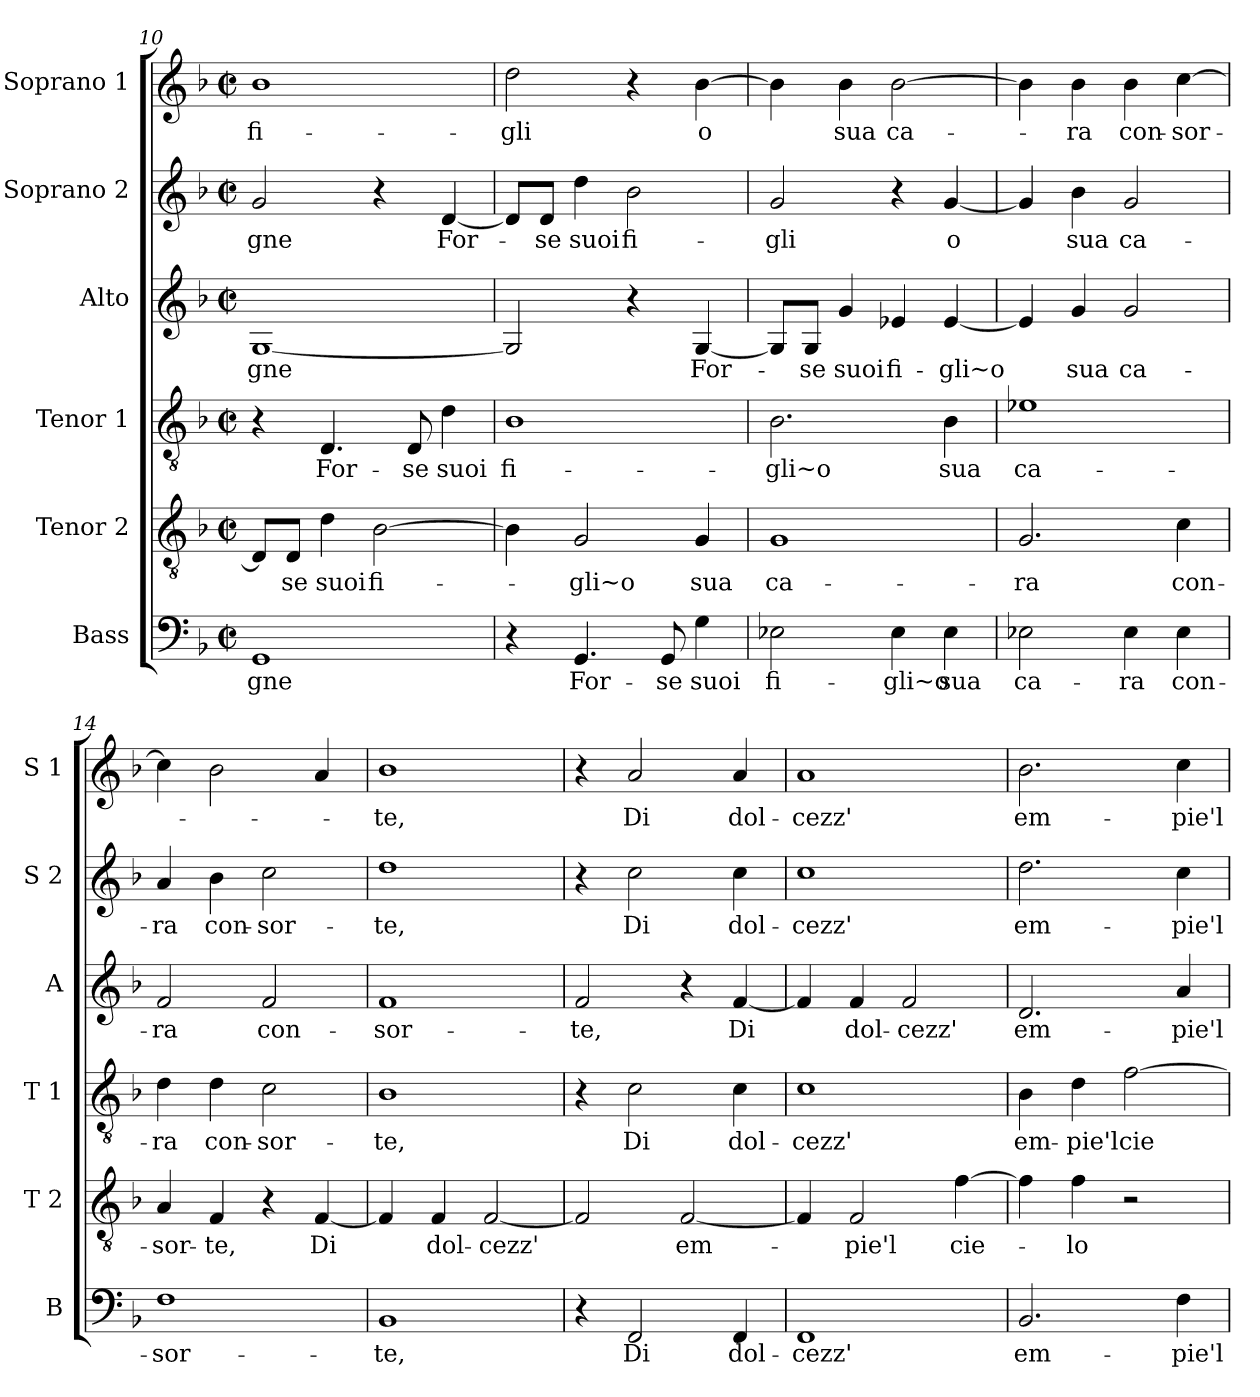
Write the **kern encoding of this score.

**kern	**text	**kern	**text	**kern	**text	**kern	**text	**kern	**text	**kern	**text
*part6	*part6	*part5	*part5	*part4	*part4	*part3	*part3	*part2	*part2	*part1	*part1
*staff6	*staff6	*staff5	*staff5	*staff4	*staff4	*staff3	*staff3	*staff2	*staff2	*staff1	*staff1
*I"Bass	*	*I"Tenor 2	*	*I"Tenor 1	*	*I"Alto	*	*I"Soprano 2	*	*I"Soprano 1	*
*I'B	*	*I'T 2	*	*I'T 1	*	*I'A	*	*I'S 2	*	*I'S 1	*
*clefF4	*	*clefGv2	*	*clefGv2	*	*clefG2	*	*clefG2	*	*clefG2	*
*k[b-]	*	*k[b-]	*	*k[b-]	*	*k[b-]	*	*k[b-]	*	*k[b-]	*
*F:	*	*F:	*	*F:	*	*F:	*	*F:	*	*F:	*
*M2/2	*	*M2/2	*	*M2/2	*	*M2/2	*	*M2/2	*	*M2/2	*
*met(c|)	*	*met(c|)	*	*met(c|)	*	*met(c|)	*	*met(c|)	*	*met(c|)	*
=10	=10	=10	=10	=10	=10	=10	=10	=10	=10	=10	=10
1GG	-gne	8D/L]	.	4r	.	[1G	-gne	2g/	-gne	1b-	fi-
.	.	8D/J	-se	.	.	.	.	.	.	.	.
.	.	4d\	suoi	4.D/	For-	.	.	.	.	.	.
.	.	[2B-\	fi-	.	.	.	.	4r	.	.	.
.	.	.	.	8D/	-se	.	.	.	.	.	.
.	.	.	.	4d\	suoi	.	.	[4d/	For-	.	.
=11	=11	=11	=11	=11	=11	=11	=11	=11	=11	=11	=11
4r	.	4B-\]	.	1B-	fi-	2G/]	.	8d/L]	.	2dd\	-gli
.	.	.	.	.	.	.	.	8d/J	-se	.	.
4.GG/	For-	2G/	-gli~o	.	.	.	.	4dd\	suoi	.	.
.	.	.	.	.	.	4r	.	2b-\	fi-	4r	.
8GG/	-se	.	.	.	.	.	.	.	.	.	.
4G\	suoi	4G/	sua	.	.	[4G/	For-	.	.	[4b-\	o
!!LO:LB:g=z
=12	=12	=12	=12	=12	=12	=12	=12	=12	=12	=12	=12
2E-X\	fi-	1G	ca-	2.B-\	-gli~o	8G/L]	.	2g/	-gli	4b-\]	.
.	.	.	.	.	.	8G/J	-se	.	.	.	.
.	.	.	.	.	.	4g/	suoi	.	.	4b-\	sua
4E-\	-gli~o	.	.	.	.	4e-X/	fi-	4r	.	[2b-\	ca-
4E-\	sua	.	.	4B-\	sua	[4e-/	-gli~o	[4g/	o	.	.
=13	=13	=13	=13	=13	=13	=13	=13	=13	=13	=13	=13
2E-X\	ca-	2.G/	-ra	1e-X	ca-	4e-/]	.	4g/]	.	4b-\]	.
.	.	.	.	.	.	4g/	sua	4b-\	sua	4b-\	-ra
4E-\	-ra	.	.	.	.	2g/	ca-	2g/	ca-	4b-\	con-
4E-\	con-	4c\	con-	.	.	.	.	.	.	[4cc\	-sor-
=14	=14	=14	=14	=14	=14	=14	=14	=14	=14	=14	=14
1F	-sor-	4A/	-sor-	4d\	-ra	2f/	-ra	4a/	-ra	4cc\]	.
.	.	4F/	-te,	4d\	con-	.	.	4b-\	con-	2b-\	.
.	.	4r	.	2c\	-sor-	2f/	con-	2cc\	-sor-	.	.
.	.	[4F/	Di	.	.	.	.	.	.	4a/	.
=15	=15	=15	=15	=15	=15	=15	=15	=15	=15	=15	=15
1BB-	-te,	4F/]	.	1B-	-te,	1f	-sor-	1dd	-te,	1b-	-te,
.	.	4F/	dol-	.	.	.	.	.	.	.	.
.	.	[2F/	-cezz'	.	.	.	.	.	.	.	.
=16	=16	=16	=16	=16	=16	=16	=16	=16	=16	=16	=16
4r	.	2F/]	.	4r	.	2f/	-te,	4r	.	4r	.
2FF/	Di	.	.	2c\	Di	.	.	2cc\	Di	2a/	Di
.	.	[2F/	em-	.	.	4r	.	.	.	.	.
4FF/	dol-	.	.	4c\	dol-	[4f/	Di	4cc\	dol-	4a/	dol-
!!LO:PB:g=z
=17	=17	=17	=17	=17	=17	=17	=17	=17	=17	=17	=17
1FF	-cezz'	4F/]	.	1c	-cezz'	4f/]	.	1cc	-cezz'	1a	-cezz'
.	.	2F/	-pie'l	.	.	4f/	dol-	.	.	.	.
.	.	.	.	.	.	2f/	-cezz'	.	.	.	.
.	.	[4f\	cie-	.	.	.	.	.	.	.	.
=18	=18	=18	=18	=18	=18	=18	=18	=18	=18	=18	=18
2.BB-/	em-	4f\]	.	4B-\	em-	2.d/	em-	2.dd\	em-	2.b-\	em-
.	.	4f\	-lo	4d\	-pie'l	.	.	.	.	.	.
.	.	2r	.	[2f\	cie-	.	.	.	.	.	.
4F\	-pie'l	.	.	.	.	4a/	-pie'l	4cc\	-pie'l	4cc\	-pie'l
=	=	=	=	=	=	=	=	=	=	=	=
*-	*-	*-	*-	*-	*-	*-	*-	*-	*-	*-	*-
